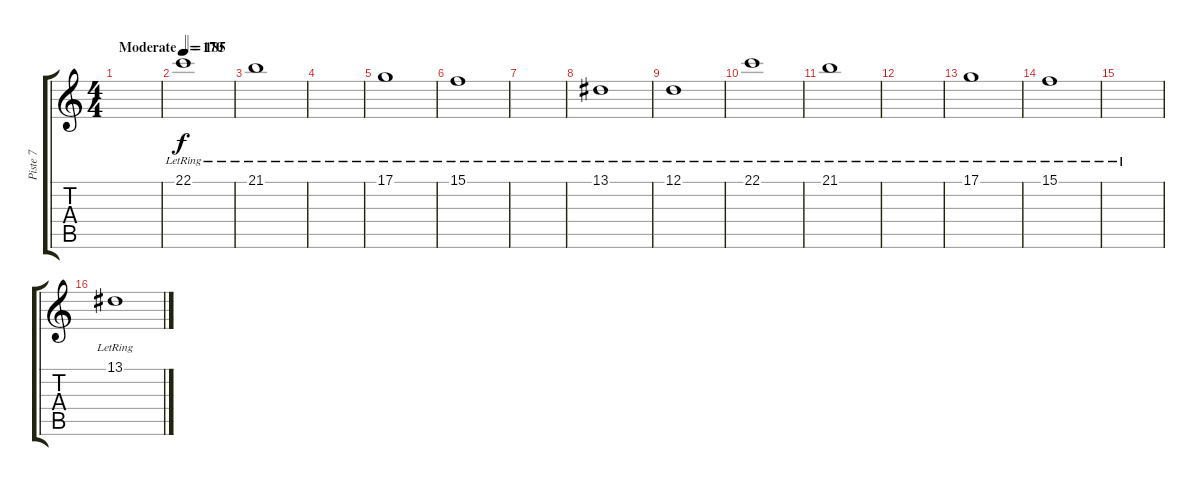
\track ("Piste 7" "Piste 7") {instrument glockenspiel}
\staff {score tabs}
\tuning (D4 A3 F3 C3 G2 D2) {hide}
\ts (4 4)
\tempo (185 "Moderate")
\clef g2
\ks c
|
\tempo 170
22.1{lr}.1 |
21.1{lr}.1 |
|
17.1{lr}.1 |
15.1{lr}.1 |
|
13.1{lr}.1 |
12.1{lr}.1 |
22.1{lr}.1 |
21.1{lr}.1 |
|
17.1{lr}.1 |
15.1{lr}.1 |
|
13.1{lr}.1
